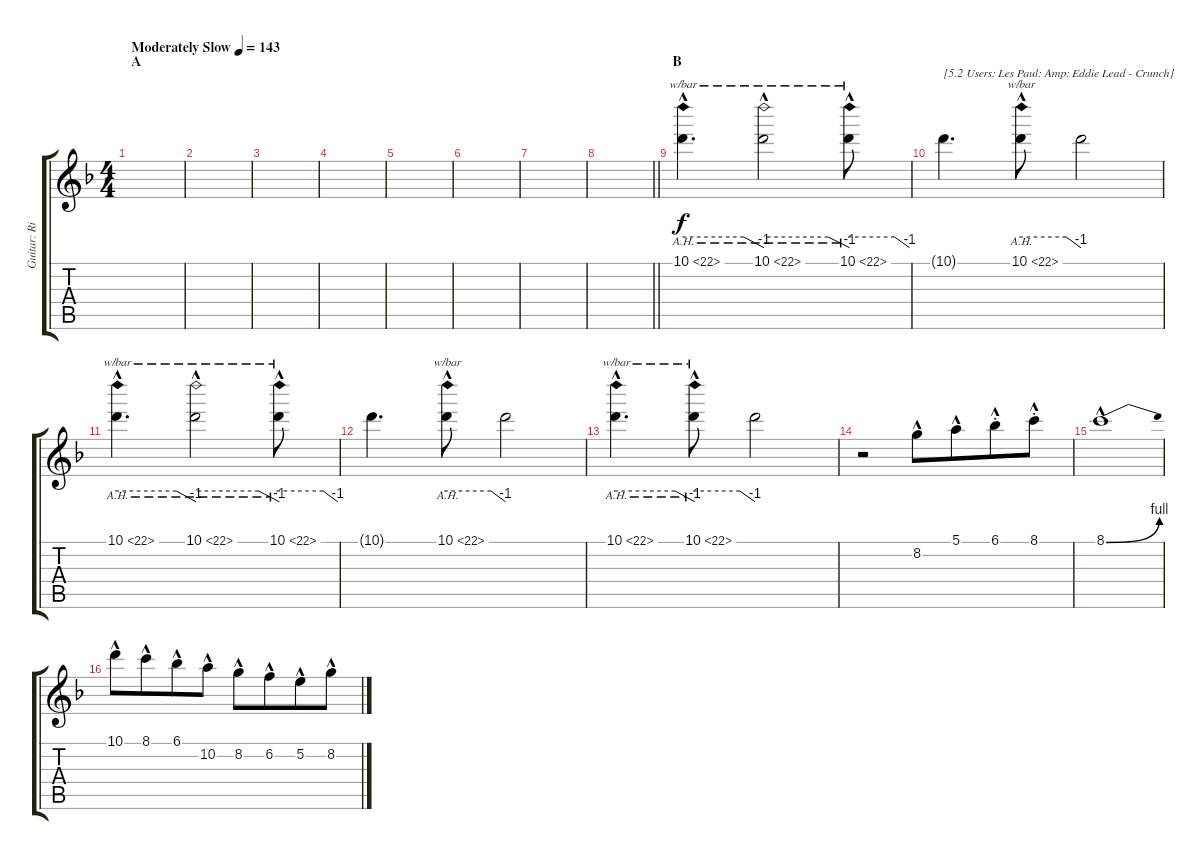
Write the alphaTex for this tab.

\track ("Guitar: Rik" "Guitar: Ri") {instrument overdrivenguitar}
\staff {score tabs}
\tuning (E4 B3 G3 D3 A2 E2) {hide}
\ts (4 4)
\section ("" "A")
\tempo (143 "Moderately Slow")
\tempo 140
\tempo (143 "Moderately Slow")
\clef g2
\ks f
|
|
|
|
|
|
|
\barLineRight lightlight
|
\section ("" "B")
10.1{ah 12 hac}.4{d tbe (custom default 0 0 45 0 60 -4)} 10.1{ah 12 hac}.2{tbe (custom default 0 0 45 0 60 -4)} 10.1{ah 12 hac}.8{tbe (custom default 0 0 45 0 60 -4)} |
10.1{t}.4{d txt "[5.2 Users: Les Paul: Amp: Eddie Lead - Crunch]"} 10.1{ah 12 hac}.8{tbe (custom default 0 0 45 0 60 -4)} 10.1{t}.2 |
10.1{ah 12 hac}.4{d tbe (custom default 0 0 45 0 60 -4)} 10.1{ah 12 hac}.2{tbe (custom default 0 0 45 0 60 -4)} 10.1{ah 12 hac}.8{tbe (custom default 0 0 45 0 60 -4)} |
10.1{t}.4{d} 10.1{ah 12 hac}.8{tbe (custom default 0 0 45 0 60 -4)} 10.1{t}.2 |
10.1{ah 12 hac}.4{d tbe (custom default 0 0 45 0 60 -4)} 10.1{ah 12 hac}.8{tbe (custom default 0 0 45 0 60 -4)} 10.1{t}.2 |
r.2 8.2{hac}.8 5.1{hac}.8{beam merge} 6.1{hac st}.8 8.1{hac st}.8 |
8.1{be (bend 0 0 60 4) hac}.1 |
10.1{hac}.8 8.1{hac}.8{beam merge} 6.1{hac}.8 10.2{hac}.8 8.2{hac}.8 6.2{hac}.8{beam merge} 5.2{hac}.8 8.2{hac}.8
